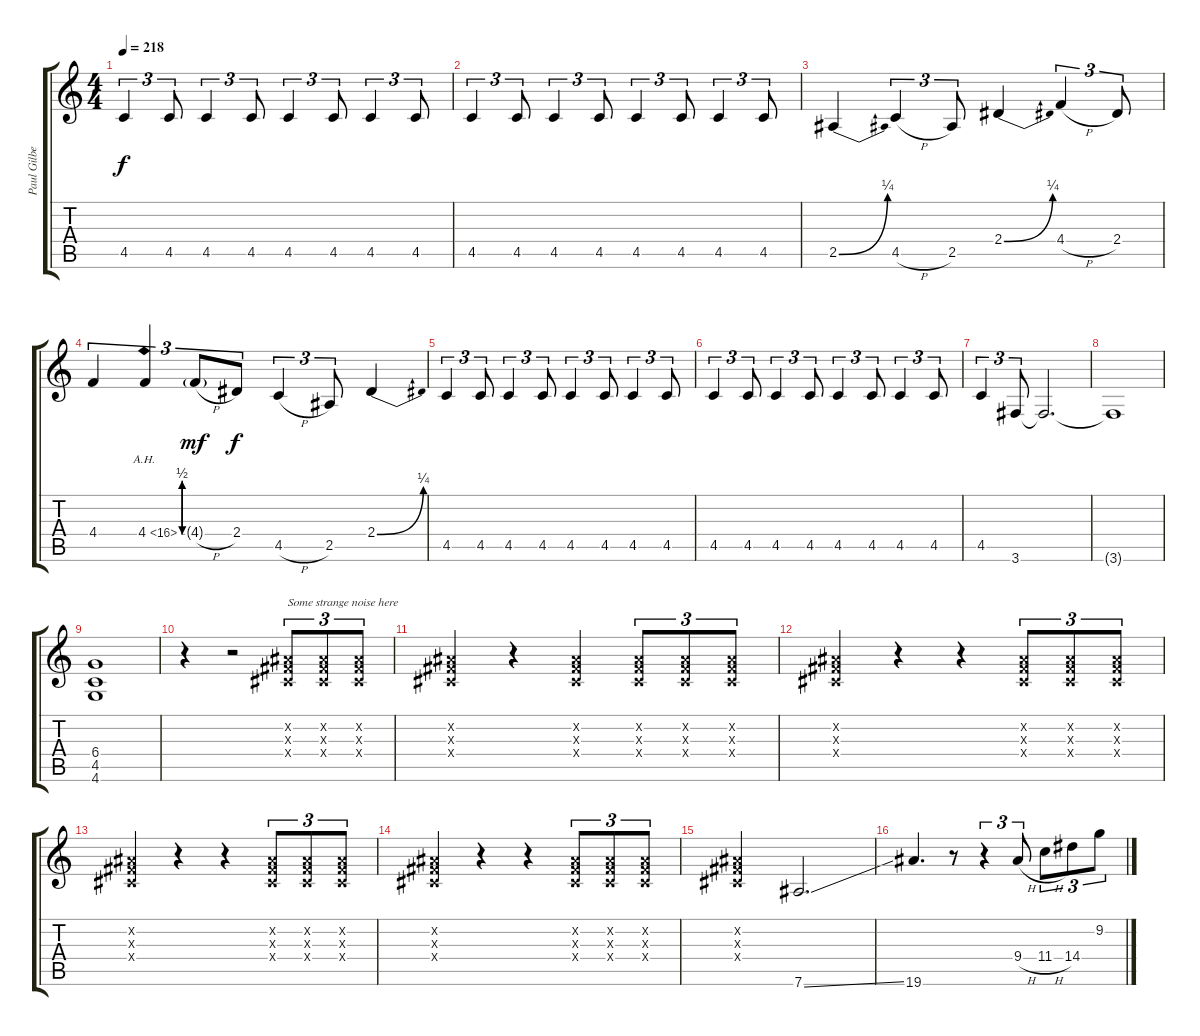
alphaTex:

\track ("Paul Gilbert" "Paul Gilbe") {instrument overdrivenguitar}
\staff {score tabs}
\tuning (Eb4 Bb3 Gb3 Db3 Ab2 Eb2) {hide}
\ts (4 4)
\tempo 218
\clef g2
\ks c
4.5.4{tu (3 2) dy f} 4.5.8{tu (3 2)} 4.5.4{tu (3 2)} 4.5.8{tu (3 2)} 4.5.4{tu (3 2)} 4.5.8{tu (3 2)} 4.5.4{tu (3 2)} 4.5.8{tu (3 2)} |
4.5.4{tu (3 2)} 4.5.8{tu (3 2)} 4.5.4{tu (3 2)} 4.5.8{tu (3 2)} 4.5.4{tu (3 2)} 4.5.8{tu (3 2)} 4.5.4{tu (3 2)} 4.5.8{tu (3 2)} |
2.5{be (bend 0 0 60 1)}.4 4.5{h}.4{tu (3 2)} 2.5.8{tu (3 2)} 2.4{be (bend 0 0 60 1)}.4 4.4{h}.4{tu (3 2)} 2.4.8{tu (3 2)} |
4.4.4{tu (3 2)} 4.4{be (custom 0 0 10 2 15 2 30 2 39 2 45 0 60 0) ah 12}.4{tu (3 2)} 4.4{h g}.8{tu (3 2) dy mf} 2.4.8{tu (3 2) dy f} 4.5{h}.4{tu (3 2)} 2.5.8{tu (3 2)} 2.4{be (bend 0 0 60 1)}.4 |
4.5.4{tu (3 2)} 4.5.8{tu (3 2)} 4.5.4{tu (3 2)} 4.5.8{tu (3 2)} 4.5.4{tu (3 2)} 4.5.8{tu (3 2)} 4.5.4{tu (3 2)} 4.5.8{tu (3 2)} |
4.5.4{tu (3 2)} 4.5.8{tu (3 2)} 4.5.4{tu (3 2)} 4.5.8{tu (3 2)} 4.5.4{tu (3 2)} 4.5.8{tu (3 2)} 4.5.4{tu (3 2)} 4.5.8{tu (3 2)} |
4.5.4{tu (3 2)} 3.6.8{tu (3 2)} 3.6{t}.2{d} |
3.6{t}.1 |
(6.4 4.5 4.6).1 |
r.4 r.2 (0.2{x} 0.3{x} 0.4{x}).8{tu (3 2) txt "Some strange noise here"} (0.2{x} 0.3{x} 0.4{x}).8{tu (3 2)} (0.2{x} 0.3{x} 0.4{x}).8{tu (3 2)} |
(0.2{x} 0.3{x} 0.4{x}).4 r.4 (0.2{x} 0.3{x} 0.4{x}).4 (0.2{x} 0.3{x} 0.4{x}).8{tu (3 2)} (0.2{x} 0.3{x} 0.4{x}).8{tu (3 2)} (0.2{x} 0.3{x} 0.4{x}).8{tu (3 2)} |
(0.2{x} 0.3{x} 0.4{x}).4 r.4 r.4 (0.2{x} 0.3{x} 0.4{x}).8{tu (3 2)} (0.2{x} 0.3{x} 0.4{x}).8{tu (3 2)} (0.2{x} 0.3{x} 0.4{x}).8{tu (3 2)} |
(0.2{x} 0.3{x} 0.4{x}).4 r.4 r.4 (0.2{x} 0.3{x} 0.4{x}).8{tu (3 2)} (0.2{x} 0.3{x} 0.4{x}).8{tu (3 2)} (0.2{x} 0.3{x} 0.4{x}).8{tu (3 2)} |
(0.2{x} 0.3{x} 0.4{x}).4 r.4 r.4 (0.2{x} 0.3{x} 0.4{x}).8{tu (3 2)} (0.2{x} 0.3{x} 0.4{x}).8{tu (3 2)} (0.2{x} 0.3{x} 0.4{x}).8{tu (3 2)} |
(0.2{x} 0.3{x} 0.4{x}).4 7.6{ss}.2{d} |
19.6.4{d} r.8 r.4{tu (3 2)} 9.4{h}.8{tu (3 2)} 11.4{h}.8{tu (3 2)} 14.4.8{tu (3 2)} 9.2.8{tu (3 2)}
